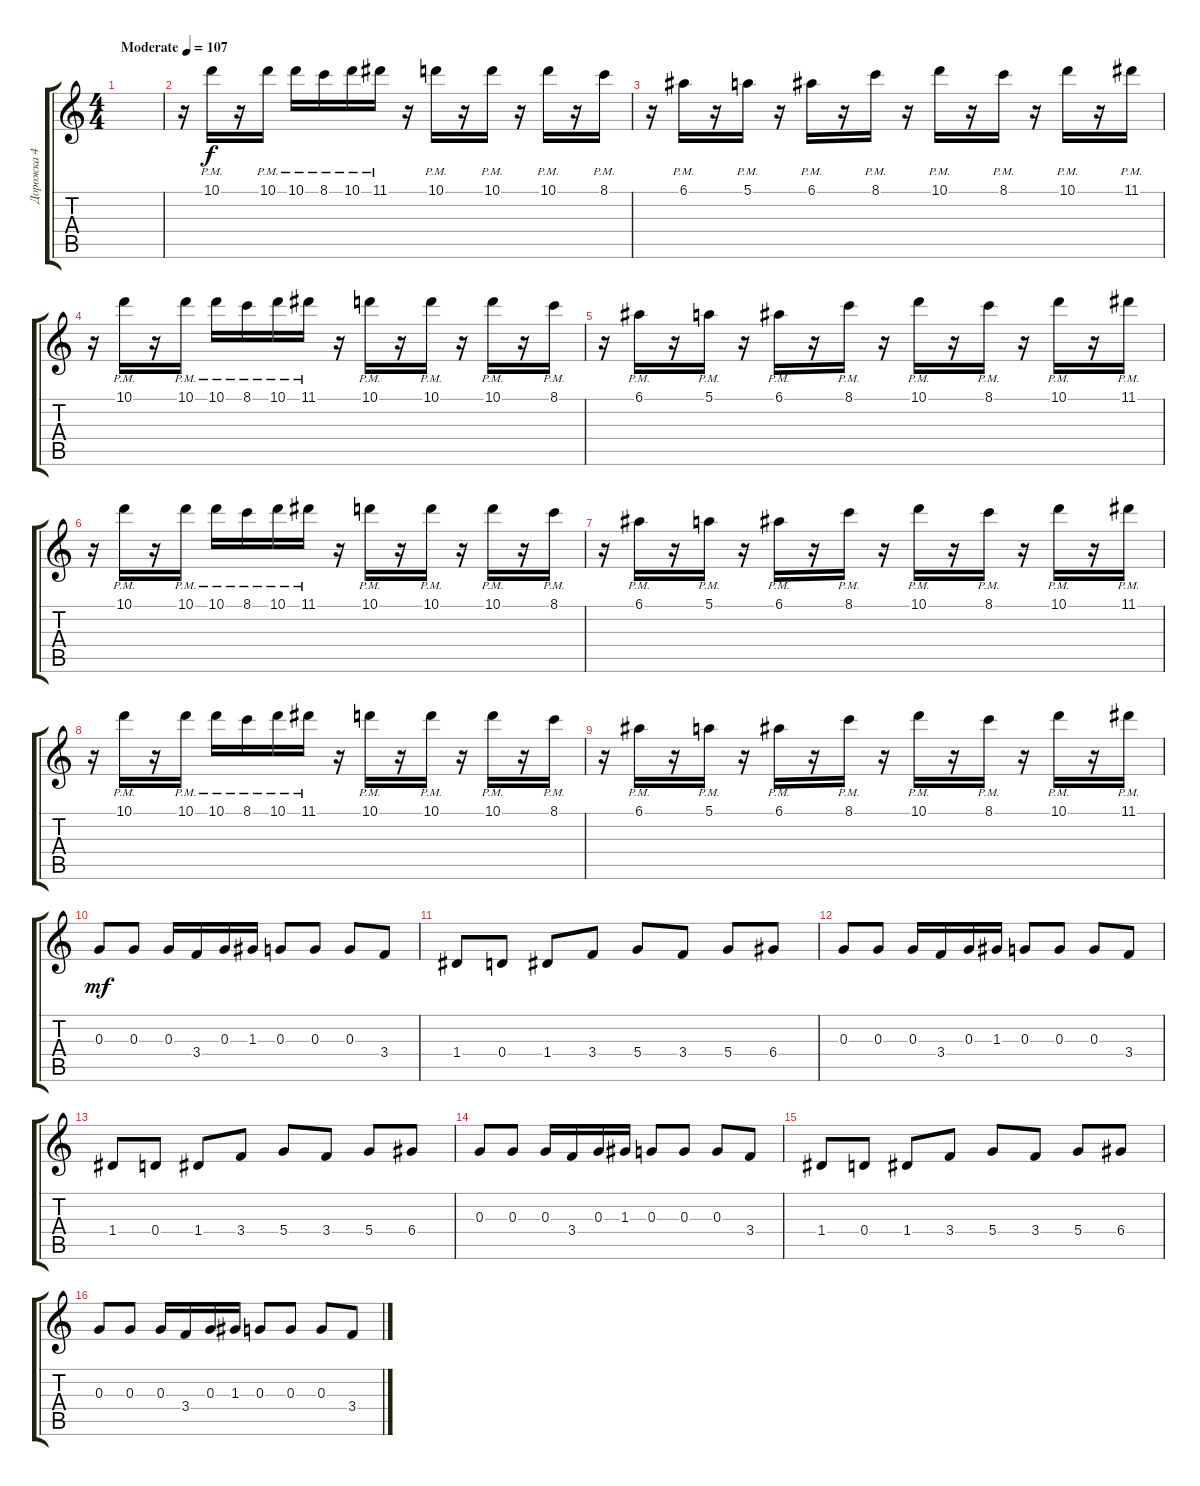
\track ("Дорожка 4" "Дорожка 4") {instrument acousticguitarsteel}
\staff {score tabs}
\tuning (E4 B3 G3 D3 A2 E2) {hide}
\ts (4 4)
\tempo (107 "Moderate")
\clef g2
\ks c
|
r.16 10.1{pm}.16 r.16 10.1{pm}.16 10.1{pm}.16 8.1{pm}.16 10.1{pm}.16 11.1{pm}.16 r.16 10.1{pm}.16 r.16 10.1{pm}.16 r.16 10.1{pm}.16 r.16 8.1{pm}.16 |
r.16 6.1{pm}.16 r.16 5.1{pm}.16 r.16 6.1{pm}.16 r.16 8.1{pm}.16 r.16 10.1{pm}.16 r.16 8.1{pm}.16 r.16 10.1{pm}.16 r.16 11.1{pm}.16 |
r.16 10.1{pm}.16 r.16 10.1{pm}.16 10.1{pm}.16 8.1{pm}.16 10.1{pm}.16 11.1{pm}.16 r.16 10.1{pm}.16 r.16 10.1{pm}.16 r.16 10.1{pm}.16 r.16 8.1{pm}.16 |
r.16 6.1{pm}.16 r.16 5.1{pm}.16 r.16 6.1{pm}.16 r.16 8.1{pm}.16 r.16 10.1{pm}.16 r.16 8.1{pm}.16 r.16 10.1{pm}.16 r.16 11.1{pm}.16 |
r.16 10.1{pm}.16 r.16 10.1{pm}.16 10.1{pm}.16 8.1{pm}.16 10.1{pm}.16 11.1{pm}.16 r.16 10.1{pm}.16 r.16 10.1{pm}.16 r.16 10.1{pm}.16 r.16 8.1{pm}.16 |
r.16 6.1{pm}.16 r.16 5.1{pm}.16 r.16 6.1{pm}.16 r.16 8.1{pm}.16 r.16 10.1{pm}.16 r.16 8.1{pm}.16 r.16 10.1{pm}.16 r.16 11.1{pm}.16 |
r.16 10.1{pm}.16 r.16 10.1{pm}.16 10.1{pm}.16 8.1{pm}.16 10.1{pm}.16 11.1{pm}.16 r.16 10.1{pm}.16 r.16 10.1{pm}.16 r.16 10.1{pm}.16 r.16 8.1{pm}.16 |
r.16 6.1{pm}.16 r.16 5.1{pm}.16 r.16 6.1{pm}.16 r.16 8.1{pm}.16 r.16 10.1{pm}.16 r.16 8.1{pm}.16 r.16 10.1{pm}.16 r.16 11.1{pm}.16 |
0.3.8{dy mf} 0.3.8 0.3.16 3.4.16 0.3.16 1.3.16 0.3.8 0.3.8 0.3.8 3.4.8 |
1.4.8 0.4.8 1.4.8 3.4.8 5.4.8 3.4.8 5.4.8 6.4.8 |
0.3.8 0.3.8 0.3.16 3.4.16 0.3.16 1.3.16 0.3.8 0.3.8 0.3.8 3.4.8 |
1.4.8 0.4.8 1.4.8 3.4.8 5.4.8 3.4.8 5.4.8 6.4.8 |
0.3.8 0.3.8 0.3.16 3.4.16 0.3.16 1.3.16 0.3.8 0.3.8 0.3.8 3.4.8 |
1.4.8 0.4.8 1.4.8 3.4.8 5.4.8 3.4.8 5.4.8 6.4.8 |
0.3.8 0.3.8 0.3.16 3.4.16 0.3.16 1.3.16 0.3.8 0.3.8 0.3.8 3.4.8
